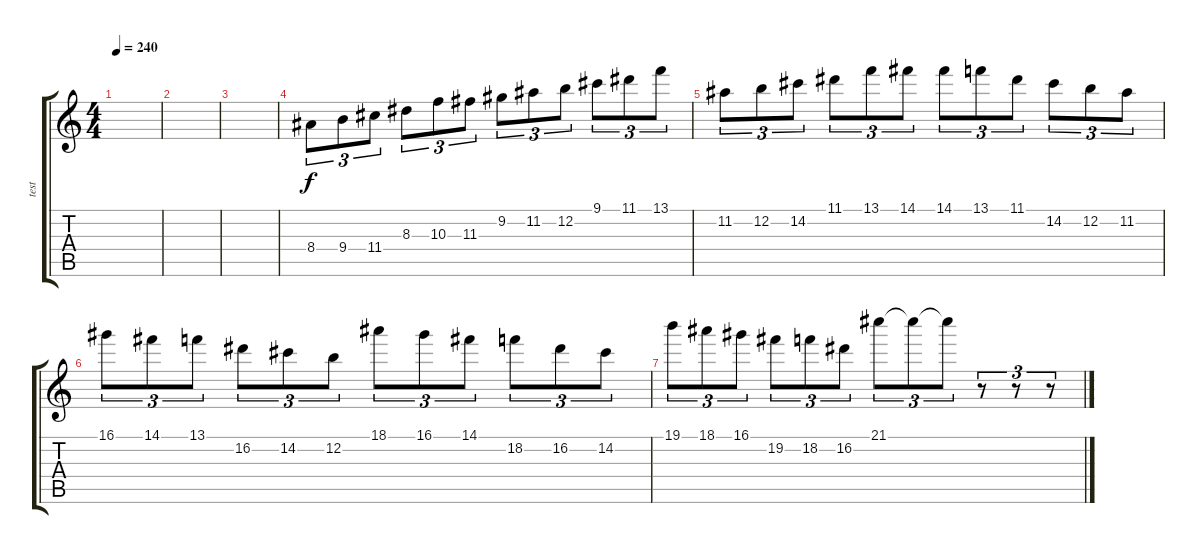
\track ("test" "test") {instrument overdrivenguitar}
\staff {score tabs}
\tuning (E4 B3 G3 D3 A2 E2) {hide}
\ts (4 4)
\tempo 240
\clef g2
\ks c
|
|
|
8.4.8{tu (3 2)} 9.4.8{tu (3 2)} 11.4.8{tu (3 2)} 8.3.8{tu (3 2)} 10.3.8{tu (3 2)} 11.3.8{tu (3 2)} 9.2.8{tu (3 2)} 11.2.8{tu (3 2)} 12.2.8{tu (3 2)} 9.1.8{tu (3 2)} 11.1.8{tu (3 2)} 13.1.8{tu (3 2)} |
11.2.8{tu (3 2)} 12.2.8{tu (3 2)} 14.2.8{tu (3 2)} 11.1.8{tu (3 2)} 13.1.8{tu (3 2)} 14.1.8{tu (3 2)} 14.1.8{tu (3 2)} 13.1.8{tu (3 2)} 11.1.8{tu (3 2)} 14.2.8{tu (3 2)} 12.2.8{tu (3 2)} 11.2.8{tu (3 2)} |
16.1.8{tu (3 2)} 14.1.8{tu (3 2)} 13.1.8{tu (3 2)} 16.2.8{tu (3 2)} 14.2.8{tu (3 2)} 12.2.8{tu (3 2)} 18.1.8{tu (3 2)} 16.1.8{tu (3 2)} 14.1.8{tu (3 2)} 18.2.8{tu (3 2)} 16.2.8{tu (3 2)} 14.2.8{tu (3 2)} |
19.1.8{tu (3 2)} 18.1.8{tu (3 2)} 16.1.8{tu (3 2)} 19.2.8{tu (3 2)} 18.2.8{tu (3 2)} 16.2.8{tu (3 2)} 21.1.8{tu (3 2)} 21.1{t}.8{tu (3 2)} 21.1{t}.8{tu (3 2)} r.8{tu (3 2)} r.8{tu (3 2)} r.8{tu (3 2)}
